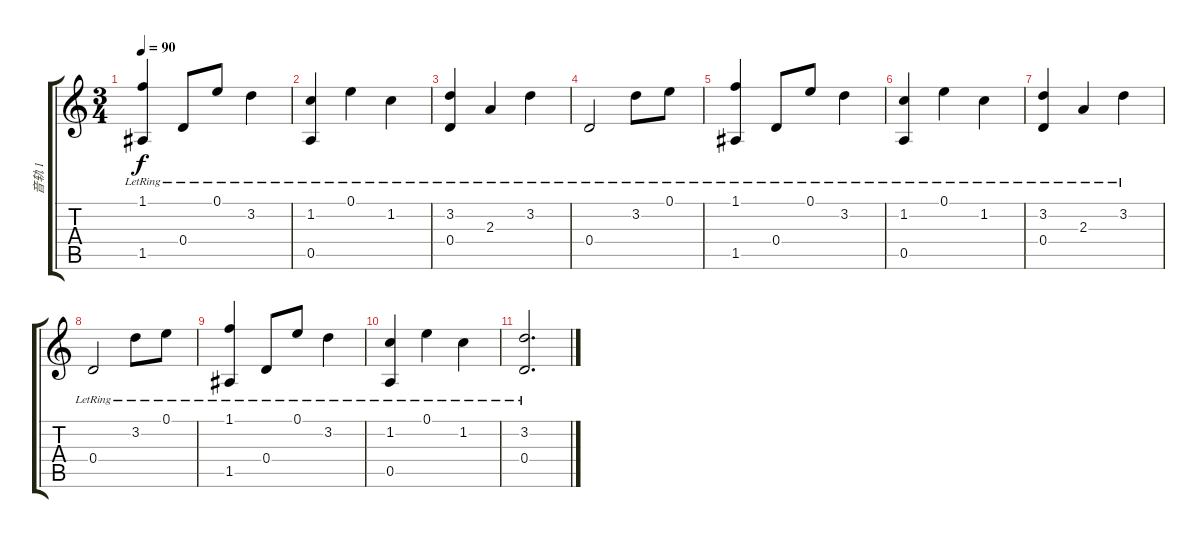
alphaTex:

\track ("音轨 1" "音轨 1") {instrument acousticguitarsteel}
\staff {score tabs}
\tuning (E4 B3 G3 D3 A2 E2) {hide}
\ts (3 4)
\tempo 90
\clef g2
\ks c
(1.1{lr} 1.5{lr}).4{dy f} 0.4{lr}.8 0.1{lr}.8 3.2{lr}.4 |
(1.2{lr} 0.5{lr}).4 0.1{lr}.4 1.2{lr}.4 |
(3.2{lr} 0.4{lr}).4 2.3{lr}.4 3.2{lr}.4 |
0.4{lr}.2 3.2{lr}.8 0.1{lr}.8 |
(1.1{lr} 1.5{lr}).4 0.4{lr}.8 0.1{lr}.8 3.2{lr}.4 |
(1.2{lr} 0.5{lr}).4 0.1{lr}.4 1.2{lr}.4 |
(3.2{lr} 0.4{lr}).4 2.3{lr}.4 3.2{lr}.4 |
0.4{lr}.2 3.2{lr}.8 0.1{lr}.8 |
(1.1{lr} 1.5{lr}).4 0.4{lr}.8 0.1{lr}.8 3.2{lr}.4 |
(1.2{lr} 0.5{lr}).4 0.1{lr}.4 1.2{lr}.4 |
(3.2{lr} 0.4{lr}).2{d}
